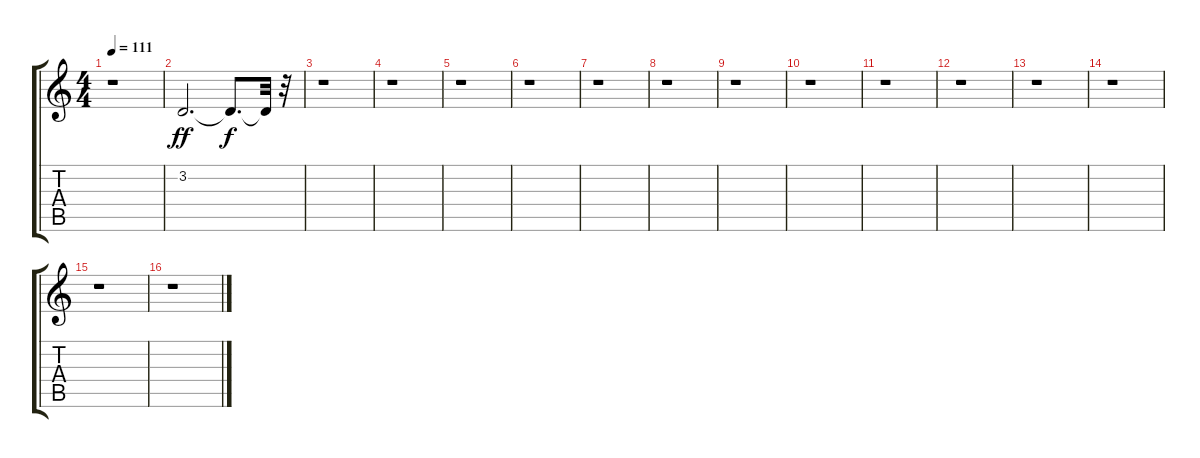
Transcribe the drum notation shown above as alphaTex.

\track "" {instrument synthstrings1}
\staff {score tabs}
\tuning (E4 B3 G3 D3 A2 E2) {hide}
\ts (4 4)
\tempo 111
\clef g2
\ks c
r.1{dy f} |
3.2.2{d dy ff} 3.2{t}.8{d dy f} 3.2{t}.32 r.32 |
r.1 |
r.1 |
r.1 |
r.1 |
r.1 |
r.1 |
r.1 |
r.1 |
r.1 |
r.1 |
r.1 |
r.1 |
r.1 |
r.1
